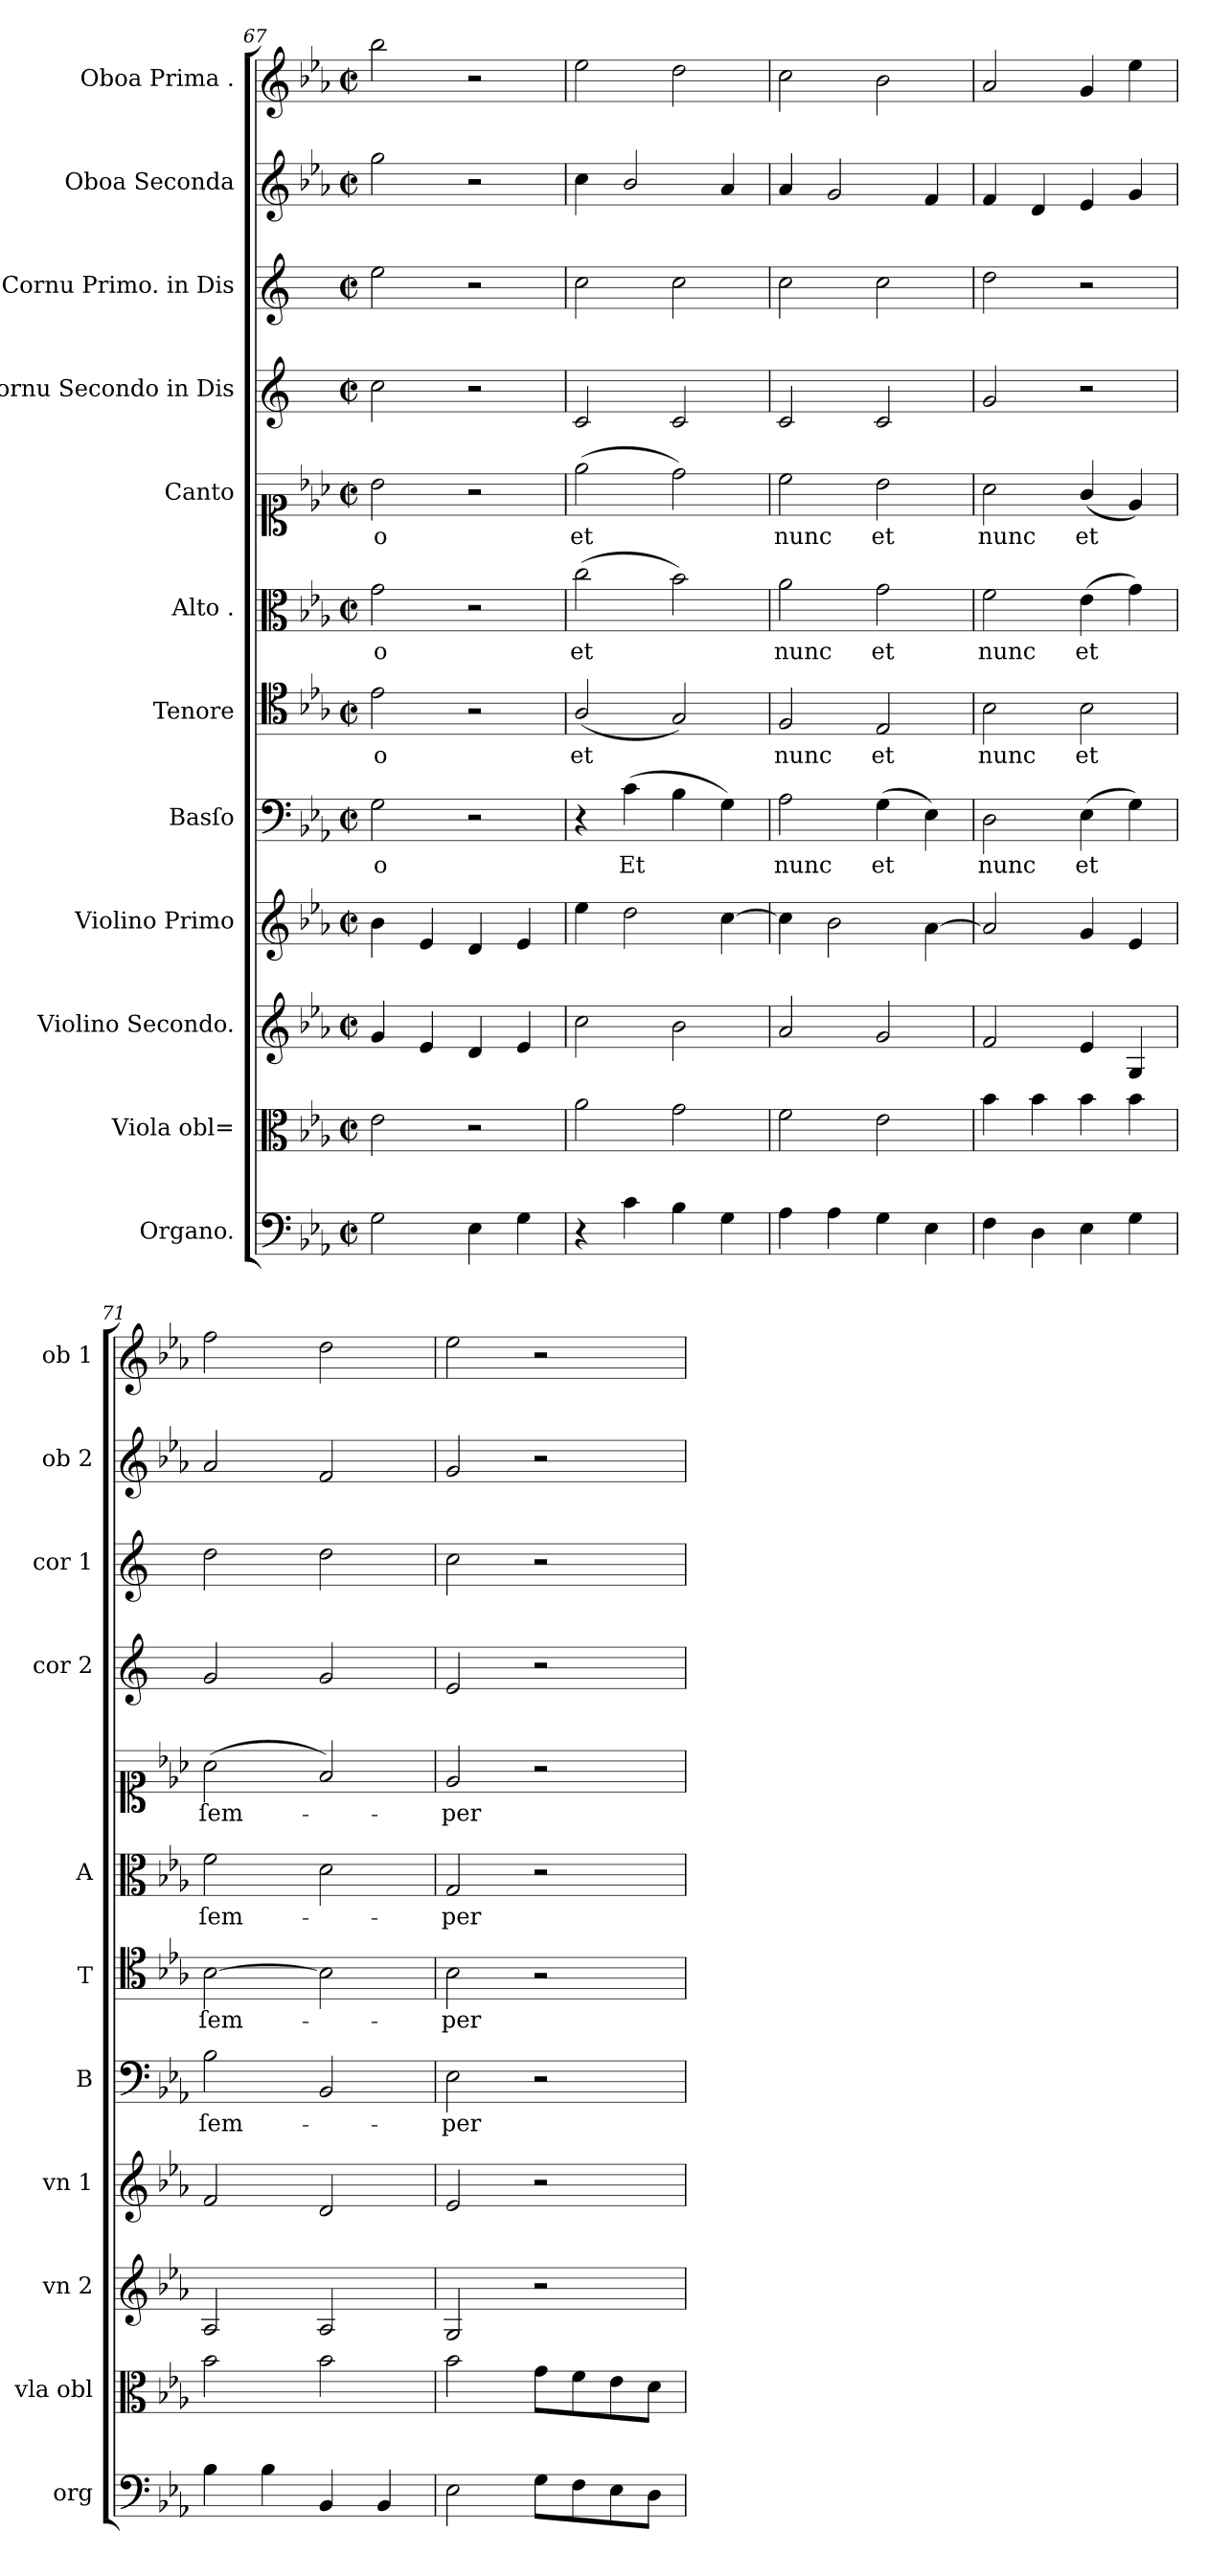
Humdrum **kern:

**kern	**kern	**kern	**kern	**kern	**text	**kern	**text	**kern	**text	**kern	**text	**kern	**kern	**kern	**kern
*part12	*part11	*part10	*part9	*part8	*part8	*part7	*part7	*part6	*part6	*part5	*part5	*part4	*part3	*part2	*part1
*staff12	*staff11	*staff10	*staff9	*staff8	*staff8	*staff7	*staff7	*staff6	*staff6	*staff5	*staff5	*staff4	*staff3	*staff2	*staff1
*I"Organo.	*I"Viola obl=	*I"Violino Secondo.	*I"Violino Primo	*I"Basſo	*	*I"Tenore	*	*I"Alto .	*	*I"Canto	*	*I"Cornu Secondo in Dis	*I"Cornu Primo. in Dis	*I"Oboa Seconda	*I"Oboa Prima .
*I'org	*I'vla obl	*I'vn 2	*I'vn 1	*I'B	*	*I'T	*	*I'A	*	*	*	*I'cor 2	*I'cor 1	*I'ob 2	*I'ob 1
*clefF4	*clefC3	*clefG2	*clefG2	*clefF4	*	*clefC4	*	*clefC3	*	*clefC1	*	*clefG2	*clefG2	*clefG2	*clefG2
*	*	*	*	*	*	*	*	*	*	*	*	*ITrd5c9	*ITrd5c9	*	*
*k[b-e-a-]	*k[b-e-a-]	*k[b-e-a-]	*k[b-e-a-]	*k[b-e-a-]	*	*k[b-e-a-]	*	*k[b-e-a-]	*	*k[b-e-a-]	*	*k[b-e-a-]	*k[b-e-a-]	*k[b-e-a-]	*k[b-e-a-]
*E-:	*E-:	*E-:	*E-:	*E-:	*	*E-:	*	*E-:	*	*E-:	*	*	*	*E-:	*E-:
*M2/2	*M2/2	*M2/2	*M2/2	*M2/2	*	*M2/2	*	*M2/2	*	*M2/2	*	*M2/2	*M2/2	*M2/2	*M2/2
*met(c|)	*met(c|)	*met(c|)	*met(c|)	*met(c|)	*	*met(c|)	*	*met(c|)	*	*met(c|)	*	*met(c|)	*met(c|)	*met(c|)	*met(c|)
=67	=67	=67	=67	=67	=67	=67	=67	=67	=67	=67	=67	=67	=67	=67	=67
2G\	2e-\	4g/	4b-\	2G\	-o	2e-\	-o	2g\	-o	2b-\	-o	2e-\	2g\	2gg\	2bb-\
.	.	4e-/	4e-/	.	.	.	.	.	.	.	.	.	.	.	.
4E-\	2r	4d/	4d/	2r	.	2r	.	2r	.	2r	.	2r	2r	2r	2r
4G\	.	4e-/	4e-/	.	.	.	.	.	.	.	.	.	.	.	.
=68	=68	=68	=68	=68	=68	=68	=68	=68	=68	=68	=68	=68	=68	=68	=68
4r	2a-\	2cc\	4ee-\	4r	.	(2A-/	et	(2cc\	et	(2ee-\	et	2E-/	2e-\	4cc\	2ee-\
4c\	.	.	2dd\	(4c\	Et	.	.	.	.	.	.	.	.	2b-/	.
4B-\	2g\	2b-\	.	4B-\	.	2G/)	.	2b-\)	.	2dd\)	.	2E-/	2e-\	.	2dd\
4G\	.	.	[4cc\	4G\)	.	.	.	.	.	.	.	.	.	4a-/	.
=69	=69	=69	=69	=69	=69	=69	=69	=69	=69	=69	=69	=69	=69	=69	=69
4A-\	2f\	2a-/	4cc\]	2A-\	nunc	2F/	nunc	2a-\	nunc	2cc\	nunc	2E-/	2e-\	4a-/	2cc\
4A-\	.	.	2b-\	.	.	.	.	.	.	.	.	.	.	2g/	.
4G\	2e-\	2g/	.	(4G\	et	2E-/	et	2g\	et	2b-\	et	2E-/	2e-\	.	2b-\
4E-\	.	.	[4a-\	4E-\)	.	.	.	.	.	.	.	.	.	4f/	.
=70	=70	=70	=70	=70	=70	=70	=70	=70	=70	=70	=70	=70	=70	=70	=70
4F\	4b-\	2f/	2a-/]	2D\	nunc	2B-\	nunc	2f\	nunc	2a-\	nunc	2B-/	2f\	4f/	2a-/
4D\	4b-\	.	.	.	.	.	.	.	.	.	.	.	.	4d/	.
4E-\	4b-\	4e-/	4g/	(4E-\	et	2B-\	et	(4e-\	et	(4g/	et	2r	2r	4e-/	4g/
4G\	4b-\	4G/	4e-/	4G\)	.	.	.	4g\)	.	4e-/)	.	.	.	4g/	4ee-\
=71	=71	=71	=71	=71	=71	=71	=71	=71	=71	=71	=71	=71	=71	=71	=71
4B-\	2b-\	2A-/	2f/	2B-\	ſem-	[2B-\	ſem-	2f\	ſem-	(2a-\	ſem-	2B-/	2f\	2a-/	2ff\
4B-\	.	.	.	.	.	.	.	.	.	.	.	.	.	.	.
4BB-/	2b-\	2A-/	2d/	2BB-/	.	2B-\]	.	2d\	.	2f/)	.	2B-/	2f\	2f/	2dd\
4BB-/	.	.	.	.	.	.	.	.	.	.	.	.	.	.	.
=72	=72	=72	=72	=72	=72	=72	=72	=72	=72	=72	=72	=72	=72	=72	=72
2E-\	2b-\	2G/	2e-/	2E-\	-per	2B-\	-per	2G/	-per	2e-/	-per	2G/	2e-\	2g/	2ee-\
8G\L	8g\L	2r	2r	2r	.	2r	.	2r	.	2r	.	2r	2r	2r	2r
8F\	8f\	.	.	.	.	.	.	.	.	.	.	.	.	.	.
8E-\	8e-\	.	.	.	.	.	.	.	.	.	.	.	.	.	.
8D\J	8d\J	.	.	.	.	.	.	.	.	.	.	.	.	.	.
=	=	=	=	=	=	=	=	=	=	=	=	=	=	=	=
*-	*-	*-	*-	*-	*-	*-	*-	*-	*-	*-	*-	*-	*-	*-	*-
